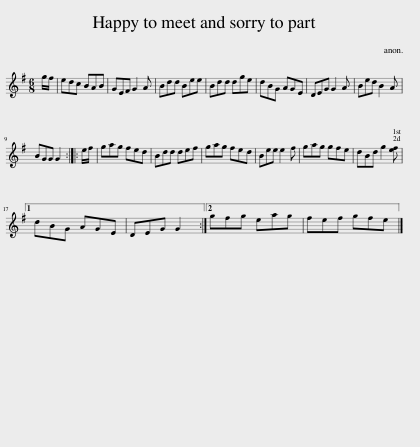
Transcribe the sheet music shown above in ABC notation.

X:1
L:1/8
M:6/8
I:linebreak $
K:Emin
V:1 treble
V:1
 g/f/ | edc BAB | GEF G2 A | Bdd Bee | Bdd dge | %5
 dBG AGE | DEG G2 A | Bed B2 A |$ BGG G2 :: e/f/ | %10
 gag fed | Bdd def | gag fed | Bee e2 f | gag gfe | %15
 dBd g2 [ef] |1$ dBG AGE | DEG G2 :|2 gfg eag | fef gfe |] %20
